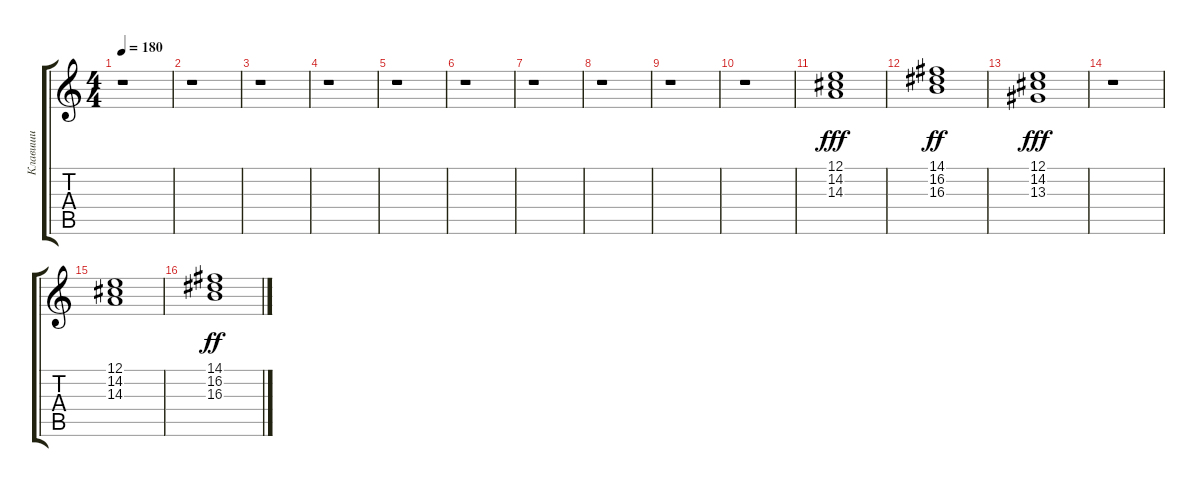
\track ("Клавиши" "Клавиши") {instrument choiraahs}
\staff {score tabs}
\tuning (E4 B3 G3 D3 A2 E2) {hide}
\ts (4 4)
\tempo 180
\clef g2
\ks c
r.1{dy fff} |
r.1 |
r.1 |
r.1 |
r.1 |
r.1 |
r.1 |
r.1 |
r.1 |
r.1 |
(12.1 14.2 14.3).1 |
(14.1 16.2 16.3).1{dy ff} |
(12.1 14.2 13.3).1{dy fff} |
r.1 |
(12.1 14.2 14.3).1 |
(14.1 16.2 16.3).1{dy ff}
